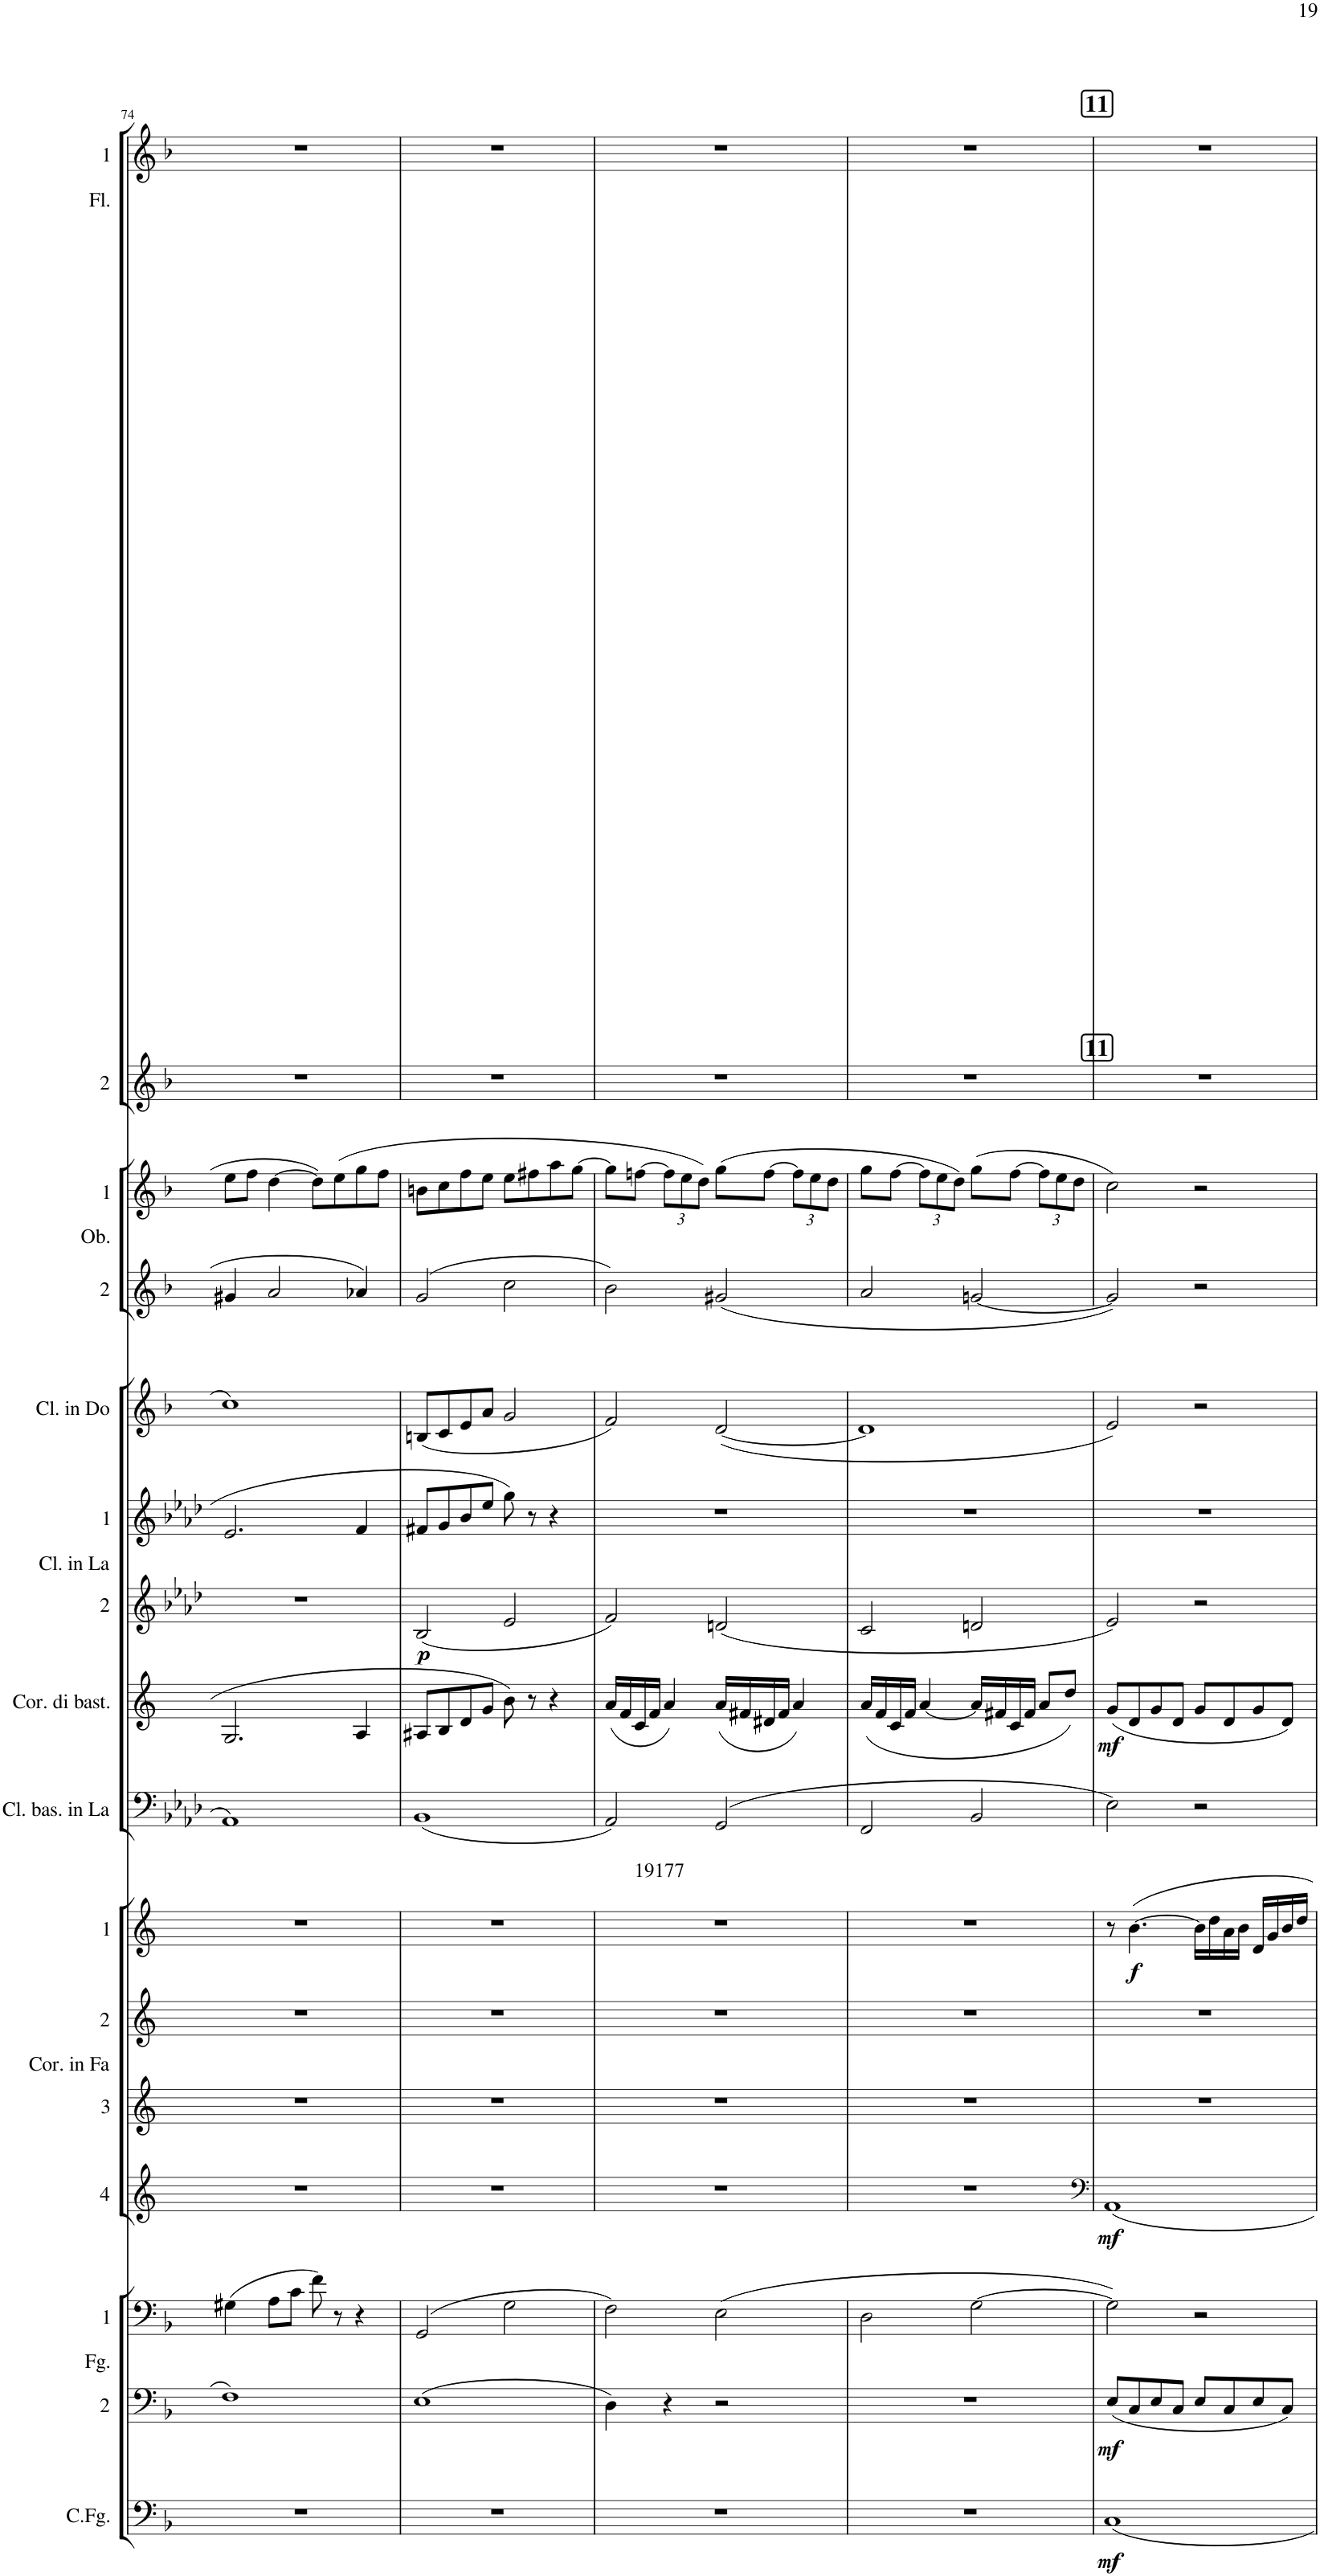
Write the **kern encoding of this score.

**kern	**dynam	**kern	**dynam	**kern	**kern	**dynam	**kern	**kern	**kern	**dynam	**kern	**kern	**dynam	**kern	**dynam	**kern	**kern	**kern	**kern	**kern	**kern
*part16	*part16	*part15	*part15	*part14	*part13	*part13	*part12	*part11	*part10	*part10	*part9	*part8	*part8	*part7	*part7	*part6	*part5	*part4	*part3	*part2	*part1
*staff16	*staff16	*staff15	*staff15	*staff14	*staff13	*staff13	*staff12	*staff11	*staff10	*staff10	*staff9	*staff8	*staff8	*staff7	*staff7	*staff6	*staff5	*staff4	*staff3	*staff2	*staff1
*I"Contrafagotto	*	*I"2	*	*I"1  Fagotti	*I"4	*	*I"3	*I"2  Corni in Fa	*I"1	*	*I"Clarinetto basso in La	*I"Corno di bassetto	*	*I"2	*	*I"1  Clarinetti in La	*I"Clarinetto in Do	*I"2	*I"1  Oboi	*I"2	*I"1  Flauti
*I'C.Fg.	*	*	*	*I'1  Fg.	*	*	*	*I'2  Cor. in Fa	*	*	*I'Cl. bas. in La	*I'Cor. di bast.	*	*	*	*I'1  Cl. in La	*I'Cl. in Do	*	*I'1  Ob.	*	*I'1  Fl.
!!LO:PB:g=z
*clefF4	*	*clefF4	*	*clefF4	*clefG2	*	*clefG2	*clefG2	*clefG2	*	*clefF4	*clefG2	*	*clefG2	*	*clefG2	*clefG2	*clefG2	*clefG2	*clefG2	*clefG2
*Trd7c12	*	*	*	*	*Trd4c7	*	*Trd4c7	*Trd4c7	*Trd4c7	*	*Trd2c3	*Trd4c7	*	*Trd2c3	*	*Trd2c3	*Trd1c2	*	*	*	*
*k[b-]	*	*k[b-]	*	*k[b-]	*k[]	*	*k[]	*k[]	*k[]	*	*k[b-e-a-d-]	*k[]	*	*k[b-e-a-d-]	*	*k[b-e-a-d-]	*k[b-]	*k[b-]	*k[b-]	*k[b-]	*k[b-]
*M4/4	*	*M4/4	*	*M4/4	*M4/4	*	*M4/4	*M4/4	*M4/4	*	*M4/4	*M4/4	*	*M4/4	*	*M4/4	*M4/4	*M4/4	*M4/4	*M4/4	*M4/4
*met(c)	*	*met(c)	*	*met(c)	*met(c)	*	*met(c)	*met(c)	*met(c)	*	*met(c)	*met(c)	*	*met(c)	*	*met(c)	*met(c)	*	*	*met(c)	*met(c)
=74	=74	=74	=74	=74	=74	=74	=74	=74	=74	=74	=74	=74	=74	=74	=74	=74	=74	=74	=74	=74	=74
1r	.	1F	.	(4G#X\	1r	.	1r	1r	1r	.	1AA-	2.G/	.	1r	.	2.e-/	1cc	4g#X/	8ee\L	1r	1r
.	.	.	.	.	.	.	.	.	.	.	.	.	.	.	.	.	.	.	8ff\J	.	.
.	.	.	.	8A\L	.	.	.	.	.	.	.	.	.	.	.	.	.	2a/	[4dd\	.	.
.	.	.	.	8c\J	.	.	.	.	.	.	.	.	.	.	.	.	.	.	.	.	.
.	.	.	.	8f\)	.	.	.	.	.	.	.	.	.	.	.	.	.	.	8dd\L]	.	.
.	.	.	.	8r	.	.	.	.	.	.	.	.	.	.	.	.	.	.	(8ee\	.	.
.	.	.	.	4r	.	.	.	.	.	.	.	4A/	.	.	.	4f/	.	4a-X/	8gg\	.	.
.	.	.	.	.	.	.	.	.	.	.	.	.	.	.	.	.	.	.	8ff\J	.	.
=75	=75	=75	=75	=75	=75	=75	=75	=75	=75	=75	=75	=75	=75	=75	=75	=75	=75	=75	=75	=75	=75
!	!	!	!	!	!	!	!	!	!	!	!	!	!	!	!LO:DY:b	!	!	!	!	!	!
1r	.	(1E	.	(2GG/	1r	.	1r	1r	1r	.	(1BB-	8A#X/L	.	(2B-/	p	8f#X/L	(8Bn/L	(2g/	8bn\L	1r	1r
.	.	.	.	.	.	.	.	.	.	.	.	8B/	.	.	.	8g/	8c/	.	8cc\	.	.
.	.	.	.	.	.	.	.	.	.	.	.	8d/	.	.	.	8b-/	8e/	.	8ff\	.	.
.	.	.	.	.	.	.	.	.	.	.	.	8g/J	.	.	.	8ee-/J	8a/J	.	8ee\J	.	.
.	.	.	.	2G\	.	.	.	.	.	.	.	8b\	.	2e-/	.	8gg\	2g/	2cc\	8ee\L	.	.
.	.	.	.	.	.	.	.	.	.	.	.	8r	.	.	.	8r	.	.	8ff#X\	.	.
.	.	.	.	.	.	.	.	.	.	.	.	4r	.	.	.	4r	.	.	8aa\	.	.
.	.	.	.	.	.	.	.	.	.	.	.	.	.	.	.	.	.	.	[8gg\J	.	.
=76	=76	=76	=76	=76	=76	=76	=76	=76	=76	=76	=76	=76	=76	=76	=76	=76	=76	=76	=76	=76	=76
1r	.	4D\)	.	2F\)	1r	.	1r	1r	1r	.	2AA-/)	(16a/LL	.	2f/)	.	1r	2f/)	2b-\)	8gg\L]	1r	1r
.	.	.	.	.	.	.	.	.	.	.	.	16f/	.	.	.	.	.	.	.	.	.
.	.	.	.	.	.	.	.	.	.	.	.	16c/	.	.	.	.	.	.	[8ffn\J	.	.
.	.	.	.	.	.	.	.	.	.	.	.	16f/JJ	.	.	.	.	.	.	.	.	.
*	*	*	*	*	*	*	*	*	*	*	*	*	*	*	*	*	*	*	*Xbrackettup	*	*
.	.	4r	.	.	.	.	.	.	.	.	.	4a/)	.	.	.	.	.	.	12ff\L]	.	.
.	.	.	.	.	.	.	.	.	.	.	.	.	.	.	.	.	.	.	12ee\	.	.
.	.	.	.	.	.	.	.	.	.	.	.	.	.	.	.	.	.	.	12dd\J)	.	.
.	.	2r	.	(2E\	.	.	.	.	.	.	(2GG/	(16a/LL	.	(2dn/	.	.	([2d/	(2g#X/	(8gg\L	.	.
.	.	.	.	.	.	.	.	.	.	.	.	16f#X/	.	.	.	.	.	.	.	.	.
.	.	.	.	.	.	.	.	.	.	.	.	16d#X/	.	.	.	.	.	.	[8ff\J	.	.
.	.	.	.	.	.	.	.	.	.	.	.	16f#/JJ	.	.	.	.	.	.	.	.	.
.	.	.	.	.	.	.	.	.	.	.	.	4a/)	.	.	.	.	.	.	12ff\L]	.	.
.	.	.	.	.	.	.	.	.	.	.	.	.	.	.	.	.	.	.	12ee\	.	.
.	.	.	.	.	.	.	.	.	.	.	.	.	.	.	.	.	.	.	12dd\J	.	.
=77	=77	=77	=77	=77	=77	=77	=77	=77	=77	=77	=77	=77	=77	=77	=77	=77	=77	=77	=77	=77	=77
1r	.	1r	.	2D\	1r	.	1r	1r	1r	.	2FF/	(16a/LL	.	2c/	.	1r	1d]	2a/	8gg\L	1r	1r
.	.	.	.	.	.	.	.	.	.	.	.	16f/	.	.	.	.	.	.	.	.	.
.	.	.	.	.	.	.	.	.	.	.	.	16c/	.	.	.	.	.	.	[8ff\J	.	.
.	.	.	.	.	.	.	.	.	.	.	.	16f/JJ	.	.	.	.	.	.	.	.	.
.	.	.	.	.	.	.	.	.	.	.	.	[4a/	.	.	.	.	.	.	12ff\L]	.	.
.	.	.	.	.	.	.	.	.	.	.	.	.	.	.	.	.	.	.	12ee\	.	.
.	.	.	.	.	.	.	.	.	.	.	.	.	.	.	.	.	.	.	12dd\J)	.	.
.	.	.	.	[2G\	.	.	.	.	.	.	2BB-/	16a/LL]	.	2dn/	.	.	.	[2gn/	(8gg\L	.	.
.	.	.	.	.	.	.	.	.	.	.	.	16f#X/	.	.	.	.	.	.	.	.	.
.	.	.	.	.	.	.	.	.	.	.	.	16c/	.	.	.	.	.	.	[8ff\J	.	.
.	.	.	.	.	.	.	.	.	.	.	.	16f#/JJ	.	.	.	.	.	.	.	.	.
.	.	.	.	.	.	.	.	.	.	.	.	8a/L	.	.	.	.	.	.	12ff\L]	.	.
.	.	.	.	.	.	.	.	.	.	.	.	.	.	.	.	.	.	.	12ee\	.	.
.	.	.	.	.	.	.	.	.	.	.	.	8dd/J)	.	.	.	.	.	.	.	.	.
.	.	.	.	.	.	.	.	.	.	.	.	.	.	.	.	.	.	.	12dd\J	.	.
!!LO:REH:place=s1:a:B:cj:fs=14:t=11
!!LO:REH:place=s1:b:B:cj:fs=14:t=11
=78	=78	=78	=78	=78	=78	=78	=78	=78	=78	=78	=78	=78	=78	=78	=78	=78	=78	=78	=78	=78	=78
*	*	*	*	*	*clefF4	*	*	*	*	*	*	*	*	*	*	*	*	*	*	*	*
!	!LO:DY:b	!	!LO:DY:b	!	!	!LO:DY:b	!	!	!	!	!	!	!LO:DY:b	!	!	!	!	!	!	!	!
1C	mf	(8E/L	mf	2G\])	1AA	mf	1r	1r	8r	.	2E-\)	(8g/L	mf	2e-/)	.	1r	2e/)	2g/])	2cc\)	1r	1r
!	!	!	!	!	!	!	!	!	!	!LO:DY:b	!	!	!	!	!	!	!	!	!	!	!
.	.	8C/	.	.	.	.	.	.	[4.b\	f	.	8d/	.	.	.	.	.	.	.	.	.
.	.	8E/	.	.	.	.	.	.	.	.	.	8g/	.	.	.	.	.	.	.	.	.
.	.	8C/J	.	.	.	.	.	.	.	.	.	8d/J	.	.	.	.	.	.	.	.	.
.	.	8E/L	.	2r	.	.	.	.	16b\LL]	.	2r	8g/L	.	2r	.	.	2r	2r	2r	.	.
.	.	.	.	.	.	.	.	.	16dd\	.	.	.	.	.	.	.	.	.	.	.	.
.	.	8C/	.	.	.	.	.	.	16a\	.	.	8d/	.	.	.	.	.	.	.	.	.
.	.	.	.	.	.	.	.	.	16b\JJ	.	.	.	.	.	.	.	.	.	.	.	.
.	.	8E/	.	.	.	.	.	.	16d/LL	.	.	8g/	.	.	.	.	.	.	.	.	.
.	.	.	.	.	.	.	.	.	16g/	.	.	.	.	.	.	.	.	.	.	.	.
.	.	8C/J)	.	.	.	.	.	.	16b/	.	.	8d/J)	.	.	.	.	.	.	.	.	.
.	.	.	.	.	.	.	.	.	16dd/JJ	.	.	.	.	.	.	.	.	.	.	.	.
=	=	=	=	=	=	=	=	=	=	=	=	=	=	=	=	=	=	=	=	=	=
*-	*-	*-	*-	*-	*-	*-	*-	*-	*-	*-	*-	*-	*-	*-	*-	*-	*-	*-	*-	*-	*-
